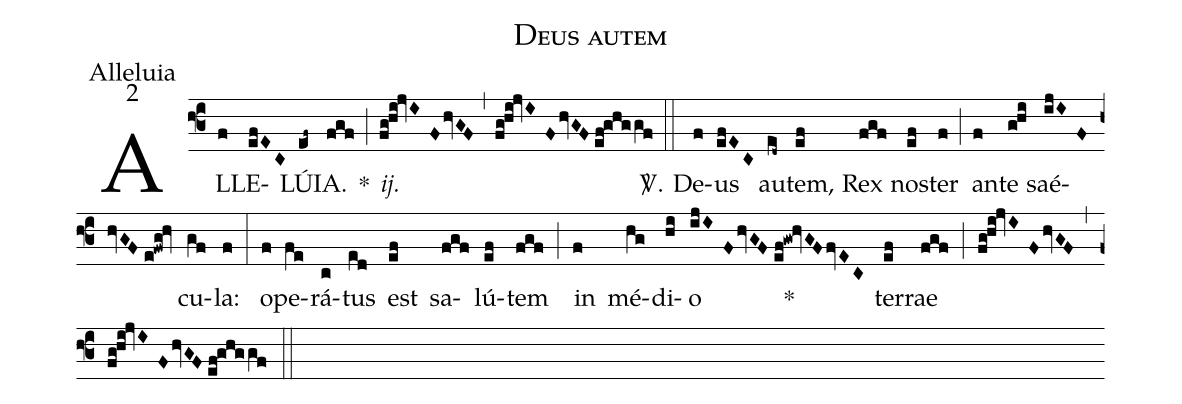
name:Deus autem;
office-part:Alleluia;
mode:2;
%%
(f3) AL(f)LE(efEC)LÚ(ef~)IA.(fgf) *(;) <i>ij.</i>(fg!hi!jvIFhvGF) (,) (fg!hi!jvIFhvGF//ef!ghggf) <sp>V/</sp>.(::) De(f)us(efEC) au(ed~)tem,(ef) Rex(fgf) no(ef)ster(f) (;) an(f)te(g!hi) saé(ijIFhvGF//e!fwg!hv)cu(gf)la:(f) (:) o(f)pe(fe)rá(c)tus(ed) est(ef) sa(fgf)lú(ef)tem(fgf) (;) in(f) mé(hg)di(hi)o(ijIF/hvGF//ef!gw!hvGFfvEC) *() ter(ef)rae(fgf) (;) (fg!hi!jvIFhvGF) (,) (fg!hi!jvIF/hvGF//ef!ghggf) (::)
